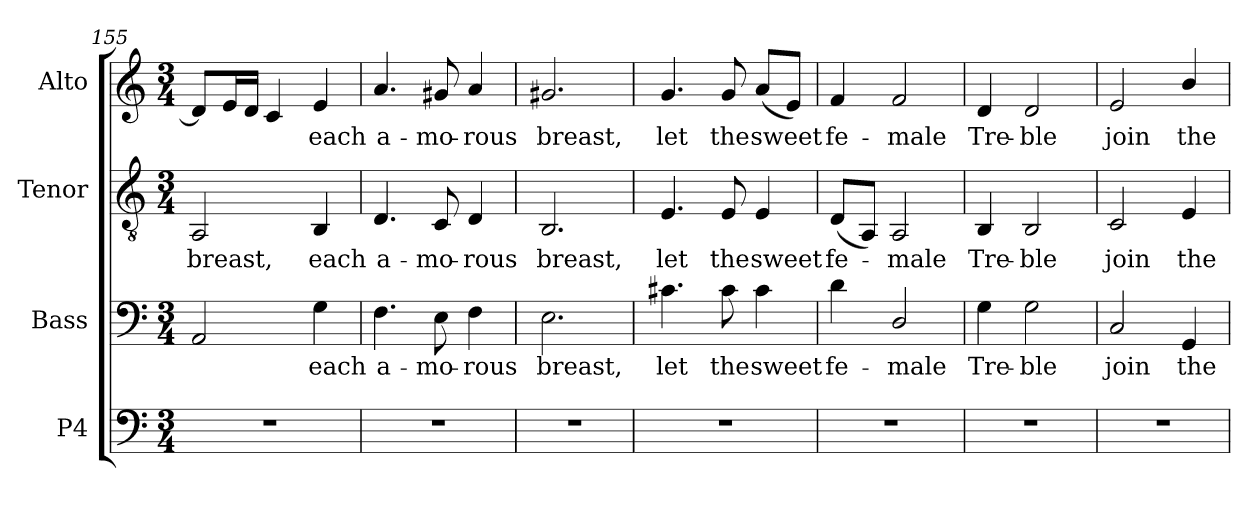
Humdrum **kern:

**kern	**kern	**text	**kern	**text	**kern	**text
*part4	*part3	*part3	*part2	*part2	*part1	*part1
*staff4	*staff3	*staff3	*staff2	*staff2	*staff1	*staff1
*I"P4	*I"Bass	*	*I"Tenor	*	*I"Alto	*
*	*I'B	*	*I'T	*	*I'A	*
*clefF4	*clefF4	*	*clefGv2	*	*clefG2	*
*k[]	*k[]	*	*k[]	*	*k[]	*
*a:	*a:	*	*a:	*	*a:	*
*M3/4	*M3/4	*	*M3/4	*	*M3/4	*
=155	=155	=155	=155	=155	=155	=155
!LO:N:vis=1	!	!	!	!	!	!
!	!	!	!	!LO:LY:b:color=#000000	!	!
2.r	2AAi/	.	2AAi/	breast,	8di/L]	.
.	.	.	.	.	16ei/L	.
.	.	.	.	.	16di/JJ	.
.	.	.	.	.	4ci/	.
!	!	!LO:LY:b:color=#000000	!	!	!	!
!	!	!	!	!LO:LY:b:color=#000000	!	!
!	!	!	!	!	!	!LO:LY:b:color=#000000
.	4Gi\	each	4BBi/	each	4ei/	each
=156	=156	=156	=156	=156	=156	=156
!LO:N:vis=1	!	!	!	!	!	!
!	!	!LO:LY:b:color=#000000	!	!	!	!
!	!	!	!	!LO:LY:b:color=#000000	!	!
!	!	!	!	!	!	!LO:LY:b:color=#000000
2.r	4.Fi\	a-	4.Di/	a-	4.ai/	a-
!	!	!LO:LY:b:color=#000000	!	!	!	!
!	!	!	!	!LO:LY:b:color=#000000	!	!
!	!	!	!	!	!	!LO:LY:b:color=#000000
.	8Ei\	-mo-	8Ci/	-mo-	8g#Xi/	-mo-
!	!	!LO:LY:b:color=#000000	!	!	!	!
!	!	!	!	!LO:LY:b:color=#000000	!	!
!	!	!	!	!	!	!LO:LY:b:color=#000000
.	4Fi\	-rous	4Di/	-rous	4ai/	-rous
=157	=157	=157	=157	=157	=157	=157
!LO:N:vis=1	!	!	!	!	!	!
!	!	!LO:LY:b:color=#000000	!	!	!	!
!	!	!	!	!LO:LY:b:color=#000000	!	!
!	!	!	!	!	!	!LO:LY:b:color=#000000
2.r	2.Ei\	breast,	2.BBi/	breast,	2.g#Xi/	breast,
!!LO:LB:g=z
=158	=158	=158	=158	=158	=158	=158
!LO:N:vis=1	!	!	!	!	!	!
!	!	!LO:LY:b:color=#000000	!	!	!	!
!	!	!	!	!LO:LY:b:color=#000000	!	!
!	!	!	!	!	!	!LO:LY:b:color=#000000
2.r	4.c#Xi\	let	4.Ei/	let	4.gi/	let
!	!	!LO:LY:b:color=#000000	!	!	!	!
!	!	!	!	!LO:LY:b:color=#000000	!	!
!	!	!	!	!	!	!LO:LY:b:color=#000000
.	8c#i\	the	8Ei/	the	8gi/	the
!	!	!LO:LY:b:color=#000000	!	!	!	!
!	!	!	!	!LO:LY:b:color=#000000	!	!
!	!	!	!	!	!	!LO:LY:b:color=#000000
.	4c#i\	sweet	4Ei/	sweet	(8ai/L	sweet
.	.	.	.	.	8ei/J)	.
=159	=159	=159	=159	=159	=159	=159
!LO:N:vis=1	!	!	!	!	!	!
!	!	!LO:LY:b:color=#000000	!	!	!	!
!	!	!	!	!LO:LY:b:color=#000000	!	!
!	!	!	!	!	!	!LO:LY:b:color=#000000
2.r	4di\	fe-	(8Di/L	fe-	4fi/	fe-
.	.	.	8AAi/J)	.	.	.
!	!	!LO:LY:b:color=#000000	!	!	!	!
!	!	!	!	!LO:LY:b:color=#000000	!	!
!	!	!	!	!	!	!LO:LY:b:color=#000000
.	2Di/	-male	2AAi/	-male	2fi/	-male
=160	=160	=160	=160	=160	=160	=160
!LO:N:vis=1	!	!	!	!	!	!
!	!	!LO:LY:b:color=#000000	!	!	!	!
!	!	!	!	!LO:LY:b:color=#000000	!	!
!	!	!	!	!	!	!LO:LY:b:color=#000000
2.r	4Gi\	Tre-	4BBi/	Tre-	4di/	Tre-
!	!	!LO:LY:b:color=#000000	!	!	!	!
!	!	!	!	!LO:LY:b:color=#000000	!	!
!	!	!	!	!	!	!LO:LY:b:color=#000000
.	2Gi\	-ble	2BBi/	-ble	2di/	-ble
=161	=161	=161	=161	=161	=161	=161
!LO:N:vis=1	!	!	!	!	!	!
!	!	!LO:LY:b:color=#000000	!	!	!	!
!	!	!	!	!LO:LY:b:color=#000000	!	!
!	!	!	!	!	!	!LO:LY:b:color=#000000
2.r	2Ci/	join	2Ci/	join	2ei/	join
!	!	!LO:LY:b:color=#000000	!	!	!	!
!	!	!	!	!LO:LY:b:color=#000000	!	!
!	!	!	!	!	!	!LO:LY:b:color=#000000
.	4GGi/	the	4Ei/	the	4bi/	the
=	=	=	=	=	=	=
*-	*-	*-	*-	*-	*-	*-
